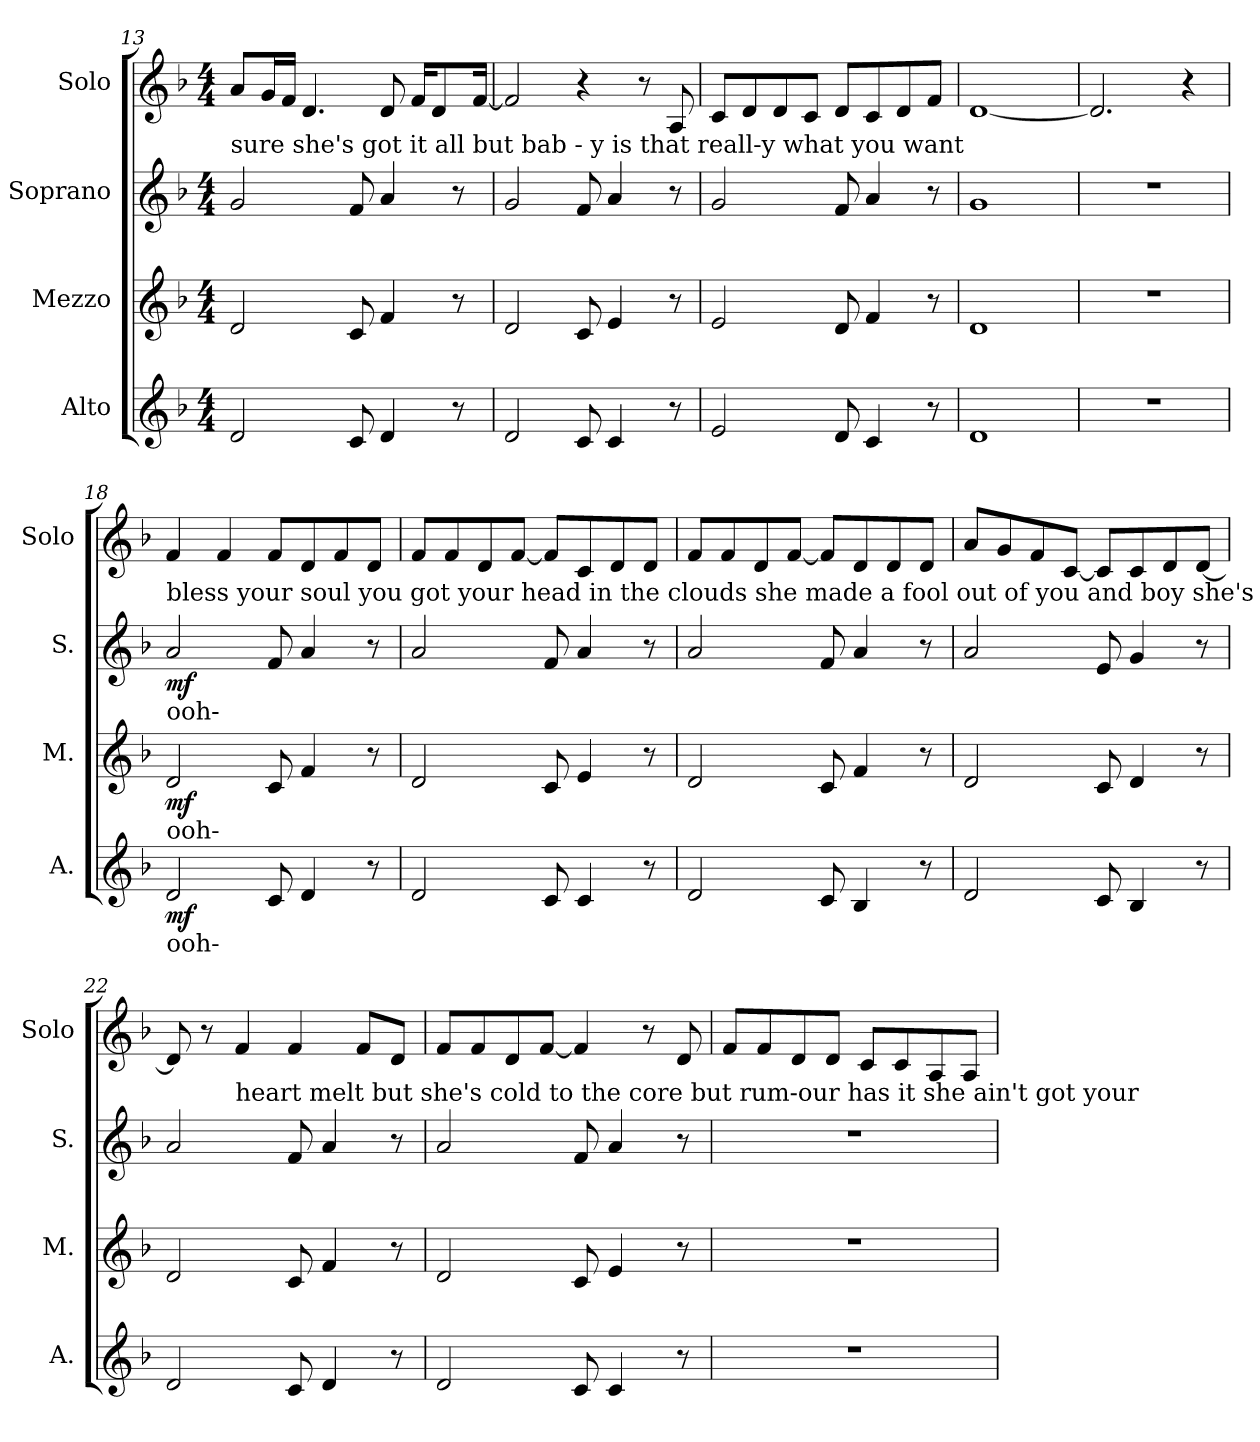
**kern	**dynam	**kern	**dynam	**kern	**dynam	**kern
*part4	*part4	*part3	*part3	*part2	*part2	*part1
*staff4	*staff4	*staff3	*staff3	*staff2	*staff2	*staff1
*I"Alto	*	*I"Mezzo	*	*I"Soprano	*	*I"Solo
*I'A.	*	*I'M.	*	*I'S.	*	*I'Solo
!!LO:LB:g=z
*clefG2	*	*clefG2	*	*clefG2	*	*clefG2
*k[b-]	*	*k[b-]	*	*k[b-]	*	*k[b-]
*M4/4	*	*M4/4	*	*M4/4	*	*M4/4
=13	=13	=13	=13	=13	=13	=13
!	!	!	!	!	!	!LO:TX:b:t=sure                         she's got it      all                                 but    bab - y    is  that  reall-y what you  want
2d/	.	2d/	.	2g/	.	8a/L
.	.	.	.	.	.	16g/L
.	.	.	.	.	.	16f/JJ
.	.	.	.	.	.	4.d/
8c/	.	8c/	.	8f/	.	.
4d/	.	4f/	.	4a/	.	8d/
.	.	.	.	.	.	16f/KL
.	.	.	.	.	.	8d/
8r	.	8r	.	8r	.	.
.	.	.	.	.	.	[16f/Jk
=14	=14	=14	=14	=14	=14	=14
2d/	.	2d/	.	2g/	.	2f/]
8c/	.	8c/	.	8f/	.	4r
4c/	.	4e/	.	4a/	.	.
.	.	.	.	.	.	8r
8r	.	8r	.	8r	.	8A/
=15	=15	=15	=15	=15	=15	=15
2e/	.	2e/	.	2g/	.	8c/L
.	.	.	.	.	.	8d/
.	.	.	.	.	.	8d/
.	.	.	.	.	.	8c/J
8d/	.	8d/	.	8f/	.	8d/L
4c/	.	4f/	.	4a/	.	8c/
.	.	.	.	.	.	8d/
8r	.	8r	.	8r	.	8f/J
=16	=16	=16	=16	=16	=16	=16
1d	.	1d	.	1g	.	[1d
=17	=17	=17	=17	=17	=17	=17
1r	.	1r	.	1r	.	2.d/]
.	.	.	.	.	.	4r
!!LO:LB:g=z
=18	=18	=18	=18	=18	=18	=18
!	!	!	!	!	!	!LO:TX:b:t=bless your soul you got your head in the clouds she made a fool out of you    and boy she's bringing you down she made your
!	!	!	!	!LO:TX:b:t=ooh-	!	!
!	!	!LO:TX:b:t=ooh-	!	!	!	!
!LO:TX:b:t=ooh-	!	!	!	!	!	!
!	!LO:DY:b	!	!LO:DY:b	!	!LO:DY:b	!
2d/	mf	2d/	mf	2a/	mf	4f/
.	.	.	.	.	.	4f/
8c/	.	8c/	.	8f/	.	8f/L
4d/	.	4f/	.	4a/	.	8d/
.	.	.	.	.	.	8f/
8r	.	8r	.	8r	.	8d/J
=19	=19	=19	=19	=19	=19	=19
2d/	.	2d/	.	2a/	.	8f/L
.	.	.	.	.	.	8f/
.	.	.	.	.	.	8d/
.	.	.	.	.	.	[8f/J
8c/	.	8c/	.	8f/	.	8f/L]
4c/	.	4e/	.	4a/	.	8c/
.	.	.	.	.	.	8d/
8r	.	8r	.	8r	.	8d/J
=20	=20	=20	=20	=20	=20	=20
2d/	.	2d/	.	2a/	.	8f/L
.	.	.	.	.	.	8f/
.	.	.	.	.	.	8d/
.	.	.	.	.	.	[8f/J
8c/	.	8c/	.	8f/	.	8f/L]
4B-/	.	4f/	.	4a/	.	8d/
.	.	.	.	.	.	8d/
8r	.	8r	.	8r	.	8d/J
=21	=21	=21	=21	=21	=21	=21
2d/	.	2d/	.	2a/	.	8a/L
.	.	.	.	.	.	8g/
.	.	.	.	.	.	8f/
.	.	.	.	.	.	[8c/J
8c/	.	8c/	.	8e/	.	8c/L]
4B-/	.	4d/	.	4g/	.	8c/
.	.	.	.	.	.	8d/
8r	.	8r	.	8r	.	[8d/J
!!LO:PB:g=z
=22	=22	=22	=22	=22	=22	=22
2d/	.	2d/	.	2a/	.	8d/]
.	.	.	.	.	.	8r
!	!	!	!	!	!	!LO:TX:b:t=heart    melt         but she's    cold   to    the    core                       but     rum-our   has     it    she  ain't   got  your
.	.	.	.	.	.	4f/
8c/	.	8c/	.	8f/	.	4f/
4d/	.	4f/	.	4a/	.	.
.	.	.	.	.	.	8f/L
8r	.	8r	.	8r	.	8d/J
=23	=23	=23	=23	=23	=23	=23
2d/	.	2d/	.	2a/	.	8f/L
.	.	.	.	.	.	8f/
.	.	.	.	.	.	8d/
.	.	.	.	.	.	[8f/J
8c/	.	8c/	.	8f/	.	4f/]
4c/	.	4e/	.	4a/	.	.
.	.	.	.	.	.	8r
8r	.	8r	.	8r	.	8d/
=24	=24	=24	=24	=24	=24	=24
1r	.	1r	.	1r	.	8f/L
.	.	.	.	.	.	8f/
.	.	.	.	.	.	8d/
.	.	.	.	.	.	8d/J
.	.	.	.	.	.	8c/L
.	.	.	.	.	.	8c/
.	.	.	.	.	.	8A/
.	.	.	.	.	.	8A/J
=	=	=	=	=	=	=
*-	*-	*-	*-	*-	*-	*-
